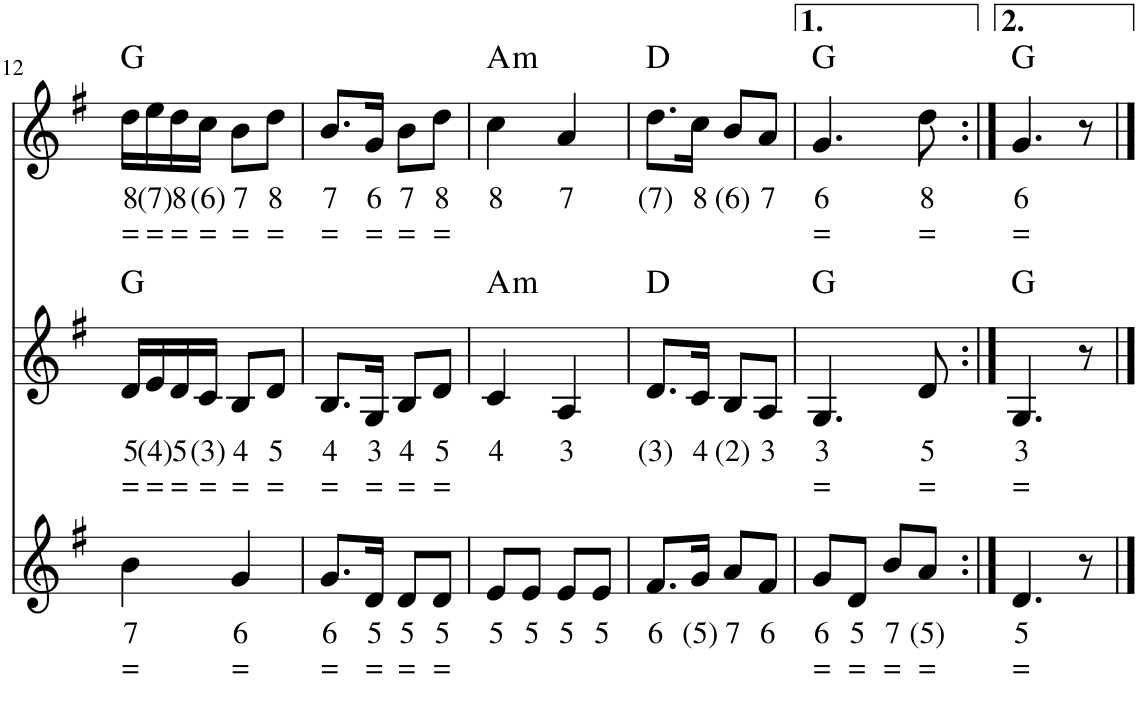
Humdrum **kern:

**kern	**text	**text	**kern	**text	**text	**harte	**kern	**text	**text	**harte
*part3	*part3	*part3	*part2	*part2	*part2	*part2	*part1	*part1	*part1	*part1
*staff3	*staff3	*staff3	*staff2	*staff2	*staff2	*	*staff1	*staff1	*staff1	*
*I"Stem	*	*	*I"Stem	*	*	*	*I"Accordeon, Melody	*	*	*
*	*	*	*	*	*	*	*I'Acc	*	*	*
!!LO:PB:g=z
*clefG2	*	*	*clefG2	*	*	*	*clefG2	*	*	*
*k[f#]	*	*	*k[f#]	*	*	*	*k[f#]	*	*	*
*M2/4	*	*	*M2/4	*	*	*	*M2/4	*	*	*
=12	=12	=12	=12	=12	=12	=12	=12	=12	=12	=12
!	!LO:LY:b	!LO:LY:b	!	!LO:LY:b	!LO:LY:b	!	!	!LO:LY:b	!LO:LY:b	!
4b\	7	=	16d/LL	5	=	G:maj	16dd\LL	8	=	G:maj
!	!	!	!	!LO:LY:b	!LO:LY:b	!	!	!LO:LY:b	!LO:LY:b	!
.	.	.	16e/	(4)	=	.	16ee\	(7)	=	.
!	!	!	!	!LO:LY:b	!LO:LY:b	!	!	!LO:LY:b	!LO:LY:b	!
.	.	.	16d/	5	=	.	16dd\	8	=	.
!	!	!	!	!LO:LY:b	!LO:LY:b	!	!	!LO:LY:b	!LO:LY:b	!
.	.	.	16c/JJ	(3)	=	.	16cc\JJ	(6)	=	.
!	!LO:LY:b	!LO:LY:b	!	!LO:LY:b	!LO:LY:b	!	!	!LO:LY:b	!LO:LY:b	!
4g/	6	=	8B/L	4	=	.	8b\L	7	=	.
!	!	!	!	!LO:LY:b	!LO:LY:b	!	!	!LO:LY:b	!LO:LY:b	!
.	.	.	8d/J	5	=	.	8dd\J	8	=	.
=13	=13	=13	=13	=13	=13	=13	=13	=13	=13	=13
!	!LO:LY:b	!LO:LY:b	!	!LO:LY:b	!LO:LY:b	!	!	!LO:LY:b	!LO:LY:b	!
8.g/L	6	=	8.B/L	4	=	.	8.b/L	7	=	.
!	!LO:LY:b	!LO:LY:b	!	!LO:LY:b	!LO:LY:b	!	!	!LO:LY:b	!LO:LY:b	!
16d/Jk	5	=	16G/Jk	3	=	.	16g/Jk	6	=	.
!	!LO:LY:b	!LO:LY:b	!	!LO:LY:b	!LO:LY:b	!	!	!LO:LY:b	!LO:LY:b	!
8d/L	5	=	8B/L	4	=	.	8b\L	7	=	.
!	!LO:LY:b	!LO:LY:b	!	!LO:LY:b	!LO:LY:b	!	!	!LO:LY:b	!LO:LY:b	!
8d/J	5	=	8d/J	5	=	.	8dd\J	8	=	.
=14	=14	=14	=14	=14	=14	=14	=14	=14	=14	=14
!	!LO:LY:b	!	!	!LO:LY:b	!	!LO:H:kt=m	!	!LO:LY:b	!	!LO:H:kt=m
8e/L	5	.	4c/	4	.	A:min	4cc\	8	.	A:min
!	!LO:LY:b	!	!	!	!	!	!	!	!	!
8e/J	5	.	.	.	.	.	.	.	.	.
!	!LO:LY:b	!	!	!LO:LY:b	!	!	!	!LO:LY:b	!	!
8e/L	5	.	4A/	3	.	.	4a/	7	.	.
!	!LO:LY:b	!	!	!	!	!	!	!	!	!
8e/J	5	.	.	.	.	.	.	.	.	.
=15	=15	=15	=15	=15	=15	=15	=15	=15	=15	=15
!	!LO:LY:b	!	!	!LO:LY:b	!	!	!	!LO:LY:b	!	!
8.f#/L	6	.	8.d/L	(3)	.	D:maj	8.dd\L	(7)	.	D:maj
!	!LO:LY:b	!	!	!LO:LY:b	!	!	!	!LO:LY:b	!	!
16g/Jk	(5)	.	16c/Jk	4	.	.	16cc\Jk	8	.	.
!	!LO:LY:b	!	!	!LO:LY:b	!	!	!	!LO:LY:b	!	!
8a/L	7	.	8B/L	(2)	.	.	8b/L	(6)	.	.
!	!LO:LY:b	!	!	!LO:LY:b	!	!	!	!LO:LY:b	!	!
8f#/J	6	.	8A/J	3	.	.	8a/J	7	.	.
=16	=16	=16	=16	=16	=16	=16	=16	=16	=16	=16
!	!LO:LY:b	!LO:LY:b	!	!LO:LY:b	!LO:LY:b	!	!	!LO:LY:b	!LO:LY:b	!
8g/L	6	=	4.G/	3	=	G:maj	4.g/	6	=	G:maj
!	!LO:LY:b	!LO:LY:b	!	!	!	!	!	!	!	!
8d/J	5	=	.	.	.	.	.	.	.	.
!	!LO:LY:b	!LO:LY:b	!	!	!	!	!	!	!	!
8b/L	7	=	.	.	.	.	.	.	.	.
!	!LO:LY:b	!LO:LY:b	!	!LO:LY:b	!LO:LY:b	!	!	!LO:LY:b	!LO:LY:b	!
8a/J	(5)	=	8d/	5	=	.	8dd\	8	=	.
=17:|!	=17:|!	=17:|!	=17:|!	=17:|!	=17:|!	=17:|!	=17:|!	=17:|!	=17:|!	=17:|!
!	!LO:LY:b	!LO:LY:b	!	!LO:LY:b	!LO:LY:b	!	!	!LO:LY:b	!LO:LY:b	!
4.d/	5	=	4.G/	3	=	G:maj	4.g/	6	=	G:maj
8r	.	.	8r	.	.	.	8r	.	.	.
==	==	==	==	==	==	==	==	==	==	==
*-	*-	*-	*-	*-	*-	*-	*-	*-	*-	*-
